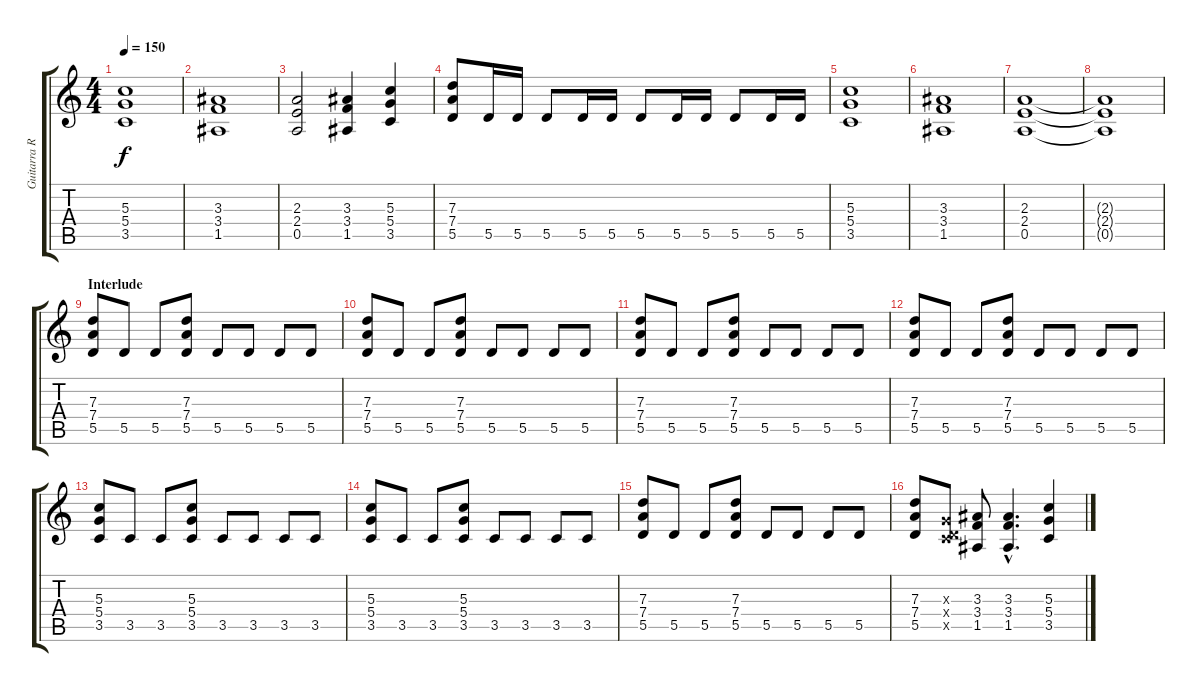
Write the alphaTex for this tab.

\track ("Guitarra Ritmica" "Guitarra R") {instrument distortionguitar}
\staff {score tabs}
\tuning (E4 B3 G3 D3 A2 E2) {hide}
\ts (4 4)
\tempo 150
\clef g2
\ks c
(5.3 5.4 3.5).1{dy f} |
(3.3 3.4 1.5).1 |
(2.3 2.4 0.5).2 (3.3 3.4 1.5).4 (5.3 5.4 3.5).4 |
(7.3 7.4 5.5).8 5.5.16 5.5.16 5.5.8 5.5.16 5.5.16 5.5.8 5.5.16 5.5.16 5.5.8 5.5.16 5.5.16 |
(5.3 5.4 3.5).1 |
(3.3 3.4 1.5).1 |
(2.3 2.4 0.5).1 |
(2.3{t} 2.4{t} 0.5{t}).1 |
\section ("" "Interlude")
(7.3 7.4 5.5).8 5.5.8 5.5.8 (7.3 7.4 5.5).8 5.5.8 5.5.8 5.5.8 5.5.8 |
(7.3 7.4 5.5).8 5.5.8 5.5.8 (7.3 7.4 5.5).8 5.5.8 5.5.8 5.5.8 5.5.8 |
(7.3 7.4 5.5).8 5.5.8 5.5.8 (7.3 7.4 5.5).8 5.5.8 5.5.8 5.5.8 5.5.8 |
(7.3 7.4 5.5).8 5.5.8 5.5.8 (7.3 7.4 5.5).8 5.5.8 5.5.8 5.5.8 5.5.8 |
(5.3 5.4 3.5).8 3.5.8 3.5.8 (5.3 5.4 3.5).8 3.5.8 3.5.8 3.5.8 3.5.8 |
(5.3 5.4 3.5).8 3.5.8 3.5.8 (5.3 5.4 3.5).8 3.5.8 3.5.8 3.5.8 3.5.8 |
(7.3 7.4 5.5).8 5.5.8 5.5.8 (7.3 7.4 5.5).8 5.5.8 5.5.8 5.5.8 5.5.8 |
(7.3 7.4 5.5).8 (0.3{x} 0.4{x} 3.5{x}).8 (3.3 3.4 1.5).8 (3.3{hac} 3.4{hac} 1.5{hac}).4{d} (5.3 5.4 3.5).4
